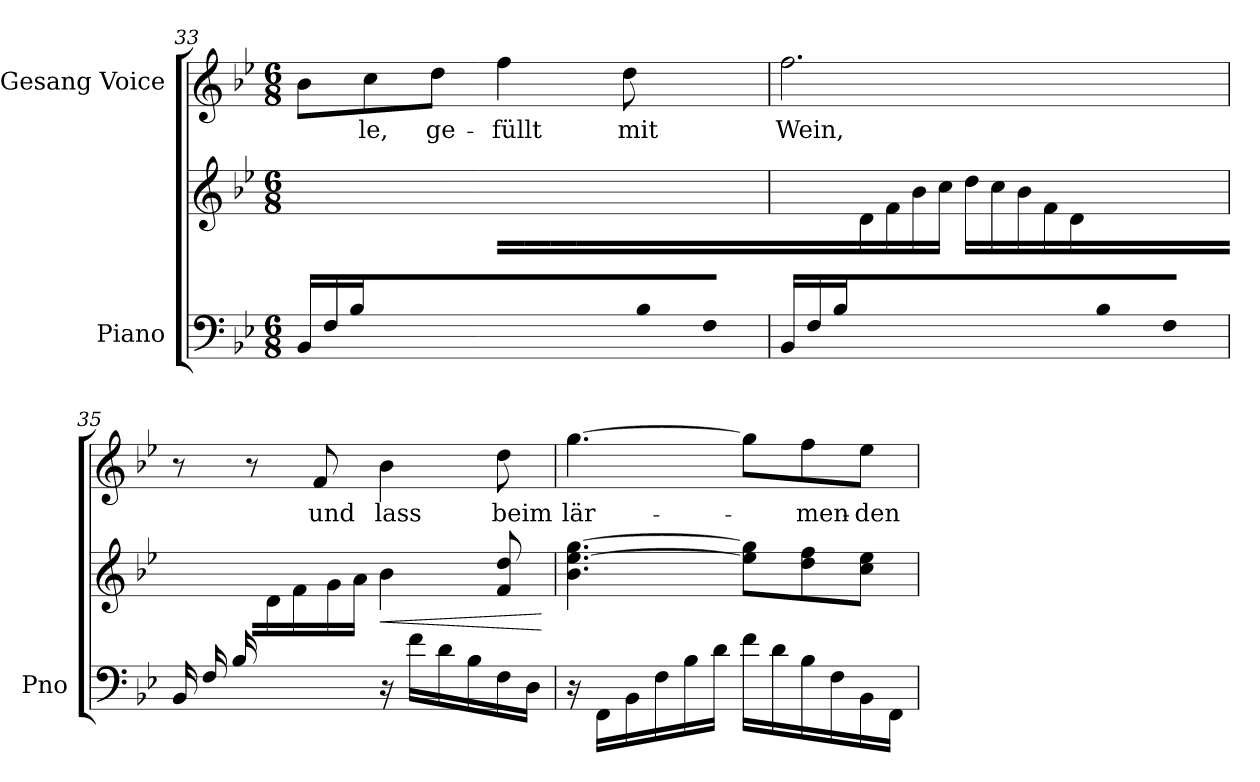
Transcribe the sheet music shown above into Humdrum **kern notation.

**kern	**kern	**dynam	**kern	**text
*part2	*part2	*part2	*part1	*part1
*staff3	*staff2	*staff2/3	*staff1	*staff1
*I"Piano	*	*	*I"Gesang Voice	*
*I'Pno	*	*	*	*
*clefF4	*clefG2	*	*clefG2	*
*k[b-e-]	*k[b-e-]	*	*k[b-e-]	*
*M6/8	*M6/8	*	*M6/8	*
*Xtuplet	*	*	*	*
=33	=33	=33	=33	=33
*	*^	*	*	*
56%3BB-/LL	2.ryy	28%3.ryy	.	8b-\L	.
56%3F/	.	.	.	.	.
56%3B-/	.	.	.	.	.
.	.	.	.	8cc\	-le,
56%27ryy	.	56%3d\	.	.	.
.	.	56%3f\	.	.	.
.	.	.	.	8dd\J	ge-
.	.	56%3b-\	.	.	.
.	.	56%3cc\JJ	.	.	.
*	*	*Xtuplet	*	*	*
.	.	56%3dd\LL	.	4ff\	-füllt
.	.	56%3cc\	.	.	.
.	.	56%3b-\	.	.	.
.	.	56%3f\	.	.	.
.	.	56%3d\	.	.	.
.	.	.	.	8dd\	mit
56%3B-/	.	14.ryy	.	.	.
56%3F/JJ	.	.	.	.	.
=34	=34	=34	=34	=34	=34
56%3BB-/LL	2.ryy	28%3.ryy	.	2.ff\	Wein,
56%3F/	.	.	.	.	.
56%3B-/	.	.	.	.	.
56%27ryy	.	56%3d\	.	.	.
.	.	56%3f\	.	.	.
.	.	56%3b-\	.	.	.
.	.	56%3cc\JJ	.	.	.
.	.	56%3dd\LL	.	.	.
.	.	56%3cc\	.	.	.
.	.	56%3b-\	.	.	.
.	.	56%3f\	.	.	.
.	.	56%3d\	.	.	.
56%3B-/	.	14.ryy	.	.	.
56%3F/JJ	.	.	.	.	.
*	*v	*v	*	*	*
=35	=35	=35	=35	=35
*^	*	*	*	*
(56%3BB-/LL	4.ryy	28%3.ryy	.	8r	.
56%3F/	.	.	.	.	.
56%3B-/	.	.	.	.	.
.	.	.	.	8r	.
56%33ryy	.	56%3d\	.	.	.
.	.	56%3f\	.	.	.
.	.	.	.	8f/	und
.	.	56%3g\	.	.	.
.	.	56%3a\JJ	.	.	.
!	!	!	!LO:HP:b	!	!
.	16r	4b-\	<	4b-\	lass
.	16f\LL	.	.	.	.
.	16d\	.	.	.	.
.	16B-\	.	.	.	.
.	16F\	8f/ 8dd/)	.	8dd\	beim
.	16D\JJ	.	.	.	.
*v	*v	*	*	*	*
.	.	[	.	.
=36	=36	=36	=36	=36
16r	4.b-\ [4.ee-\ [4.gg\	.	[4.gg\	lär-
16FF\LL	.	.	.	.
16BB-\	.	.	.	.
16F\	.	.	.	.
16B-\	.	.	.	.
16d\JJ	.	.	.	.
16f\LL	8ee-\] 8gg\]L	.	8gg\L]	.
16d\	.	.	.	.
16B-\	8dd\ 8ff\	.	8ff\	-men-
16F\	.	.	.	.
16BB-\	8cc\ 8ee-\J	.	8ee-\J	-den
16FF\JJ	.	.	.	.
=	=	=	=	=
*-	*-	*-	*-	*-
